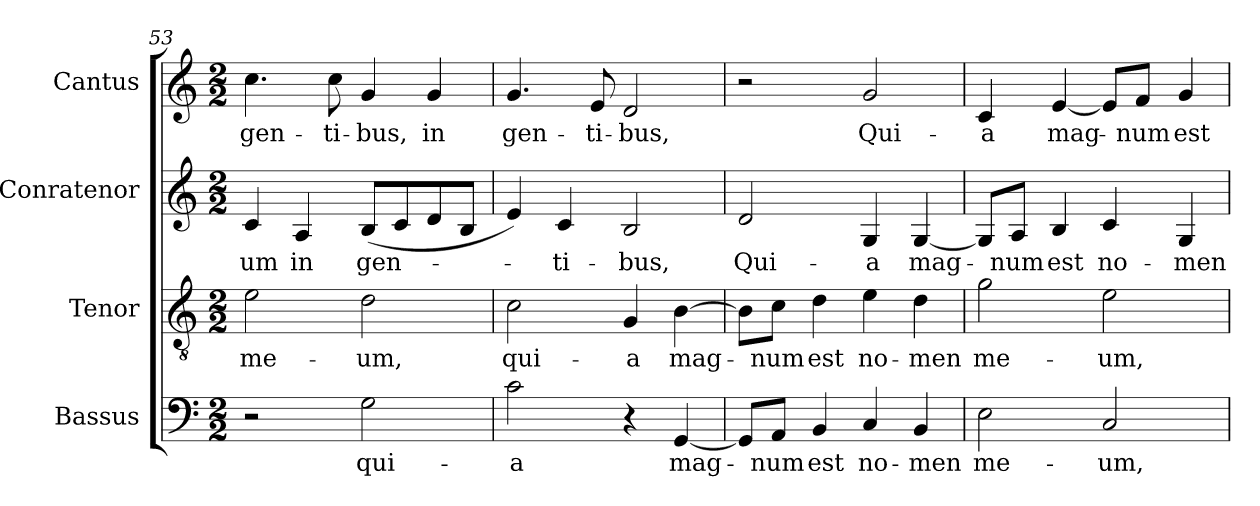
**kern	**text	**kern	**text	**kern	**text	**kern	**text
*part4	*part4	*part3	*part3	*part2	*part2	*part1	*part1
*staff4	*staff4	*staff3	*staff3	*staff2	*staff2	*staff1	*staff1
*I"Bassus	*	*I"Tenor	*	*I"Conratenor	*	*I"Cantus	*
*I'B.	*	*I'T.	*	*I'A.	*	*I'S.	*
*clefF4	*	*clefGv2	*	*clefG2	*	*clefG2	*
*	*	*ITrd7c12	*	*	*	*	*
*k[]	*	*k[]	*	*k[]	*	*k[]	*
*C:	*	*C:	*	*C:	*	*C:	*
*M2/2	*	*M2/2	*	*M2/2	*	*M2/2	*
=53	=53	=53	=53	=53	=53	=53	=53
!	!	!	!LO:LY:b:color=#000000	!	!	!	!
!	!	!	!	!	!LO:LY:b:color=#000000	!	!
!	!	!	!	!	!	!	!LO:LY:b:color=#000000
2r	.	2Ei\	me-	4ci/	-um	4.cci\	gen-
!	!	!	!	!	!LO:LY:b:color=#000000	!	!
.	.	.	.	4Ai/	in	.	.
!	!	!	!	!	!	!	!LO:LY:b:color=#000000
.	.	.	.	.	.	8cci\	-ti-
!	!LO:LY:b:color=#000000	!	!	!	!	!	!
!	!	!	!LO:LY:b:color=#000000	!	!	!	!
!	!	!	!	!	!LO:LY:b:color=#000000	!	!
!	!	!	!	!	!	!	!LO:LY:b:color=#000000
2Gi\	qui-	2Di\	-um,	(8Bi/L	gen-	4gi/	-bus,
.	.	.	.	8ci/	.	.	.
!	!	!	!	!	!	!	!LO:LY:b:color=#000000
.	.	.	.	8di/	.	4gi/	in
.	.	.	.	8Bi/J	.	.	.
=54	=54	=54	=54	=54	=54	=54	=54
!	!LO:LY:b:color=#000000	!	!	!	!	!	!
!	!	!	!LO:LY:b:color=#000000	!	!	!	!
!	!	!	!	!	!	!	!LO:LY:b:color=#000000
2ci\	-a	2Ci\	qui-	4ei/)	.	4.gi/	gen-
!	!	!	!	!	!LO:LY:b:color=#000000	!	!
.	.	.	.	4ci/	-ti-	.	.
!	!	!	!	!	!	!	!LO:LY:b:color=#000000
.	.	.	.	.	.	8ei/	-ti-
!	!	!	!LO:LY:b:color=#000000	!	!	!	!
!	!	!	!	!	!LO:LY:b:color=#000000	!	!
!	!	!	!	!	!	!	!LO:LY:b:color=#000000
4r	.	4GGi/	-a	2Bi/	-bus,	2di/	-bus,
!	!LO:LY:b:color=#000000	!	!	!	!	!	!
!	!	!	!LO:LY:b:color=#000000	!	!	!	!
[4GGi/	mag-	[4BBi\	mag-	.	.	.	.
=55	=55	=55	=55	=55	=55	=55	=55
!	!	!	!	!	!LO:LY:b:color=#000000	!	!
8GGi/L]	.	8BBi\L]	.	2di/	Qui-	2r	.
!	!LO:LY:b:color=#000000	!	!	!	!	!	!
!	!	!	!LO:LY:b:color=#000000	!	!	!	!
8AAi/J	-num	8Ci\J	-num	.	.	.	.
!	!LO:LY:b:color=#000000	!	!	!	!	!	!
!	!	!	!LO:LY:b:color=#000000	!	!	!	!
4BBi/	est	4Di\	est	.	.	.	.
!	!LO:LY:b:color=#000000	!	!	!	!	!	!
!	!	!	!LO:LY:b:color=#000000	!	!	!	!
!	!	!	!	!	!LO:LY:b:color=#000000	!	!
!	!	!	!	!	!	!	!LO:LY:b:color=#000000
4Ci/	no-	4Ei\	no-	4Gi/	-a	2gi/	Qui-
!	!LO:LY:b:color=#000000	!	!	!	!	!	!
!	!	!	!LO:LY:b:color=#000000	!	!	!	!
!	!	!	!	!	!LO:LY:b:color=#000000	!	!
4BBi/	-men	4Di\	-men	[4Gi/	mag-	.	.
=56	=56	=56	=56	=56	=56	=56	=56
!	!LO:LY:b:color=#000000	!	!	!	!	!	!
!	!	!	!LO:LY:b:color=#000000	!	!	!	!
!	!	!	!	!	!	!	!LO:LY:b:color=#000000
2Ei\	me-	2Gi\	me-	8Gi/L]	.	4ci/	-a
!	!	!	!	!	!LO:LY:b:color=#000000	!	!
.	.	.	.	8Ai/J	-num	.	.
!	!	!	!	!	!LO:LY:b:color=#000000	!	!
!	!	!	!	!	!	!	!LO:LY:b:color=#000000
.	.	.	.	4Bi/	est	[4ei/	mag-
!	!LO:LY:b:color=#000000	!	!	!	!	!	!
!	!	!	!LO:LY:b:color=#000000	!	!	!	!
!	!	!	!	!	!LO:LY:b:color=#000000	!	!
2Ci/	-um,	2Ei\	-um,	4ci/	no-	8ei/L]	.
!	!	!	!	!	!	!	!LO:LY:b:color=#000000
.	.	.	.	.	.	8fi/J	-num
!	!	!	!	!	!LO:LY:b:color=#000000	!	!
!	!	!	!	!	!	!	!LO:LY:b:color=#000000
.	.	.	.	4Gi/	-men	4gi/	est
=	=	=	=	=	=	=	=
*-	*-	*-	*-	*-	*-	*-	*-
